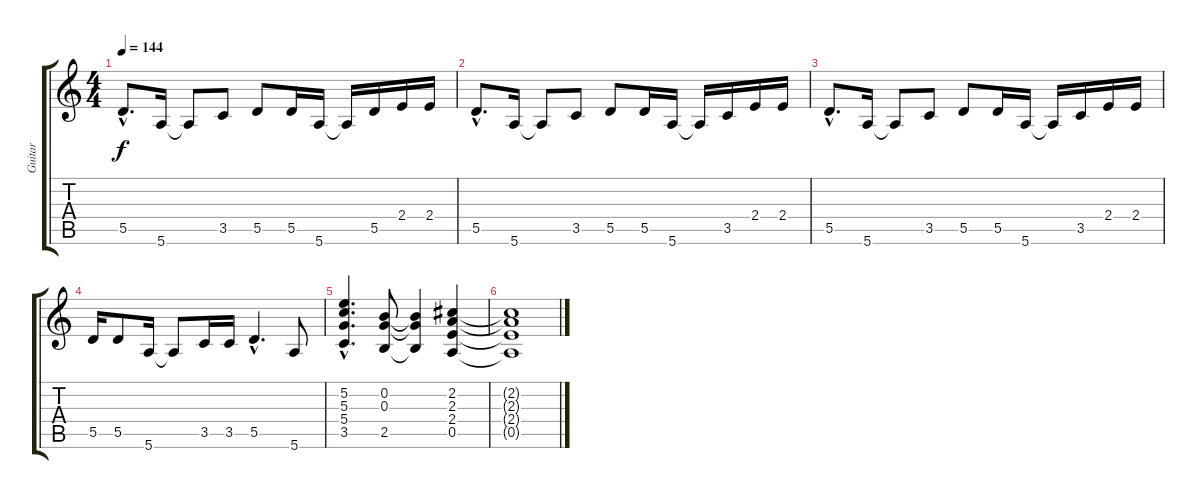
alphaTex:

\track ("Guitar" "Guitar") {instrument overdrivenguitar}
\staff {score tabs}
\tuning (E4 B3 G3 D3 A2 E2) {hide}
\ts (4 4)
\tempo 144
\clef g2
\ks c
5.5{hac}.8{d dy f} 5.6.16 5.6{t}.8 3.5.8 5.5.8 5.5.16 5.6.16 5.6{t}.16 5.5.16 2.4.16 2.4.16 |
5.5{hac}.8{d} 5.6.16 5.6{t}.8 3.5.8 5.5.8 5.5.16 5.6.16 5.6{t}.16 3.5.16 2.4.16 2.4.16 |
5.5{hac}.8{d} 5.6.16 5.6{t}.8 3.5.8 5.5.8 5.5.16 5.6.16 5.6{t}.16 3.5.16 2.4.16 2.4.16 |
5.5.16 5.5.8 5.6.16 5.6{t}.8 3.5.16 3.5.16 5.5{hac}.4{d} 5.6.8 |
(5.2{hac} 5.3{hac} 5.4{hac} 3.5{hac}).4{d} (0.2 0.3 2.5).8 (0.2{t} 0.3{t} 2.5{t}).4 (2.2 2.3 2.4 0.5).4 |
(2.2{t} 2.3{t} 2.4{t} 0.5{t}).1
